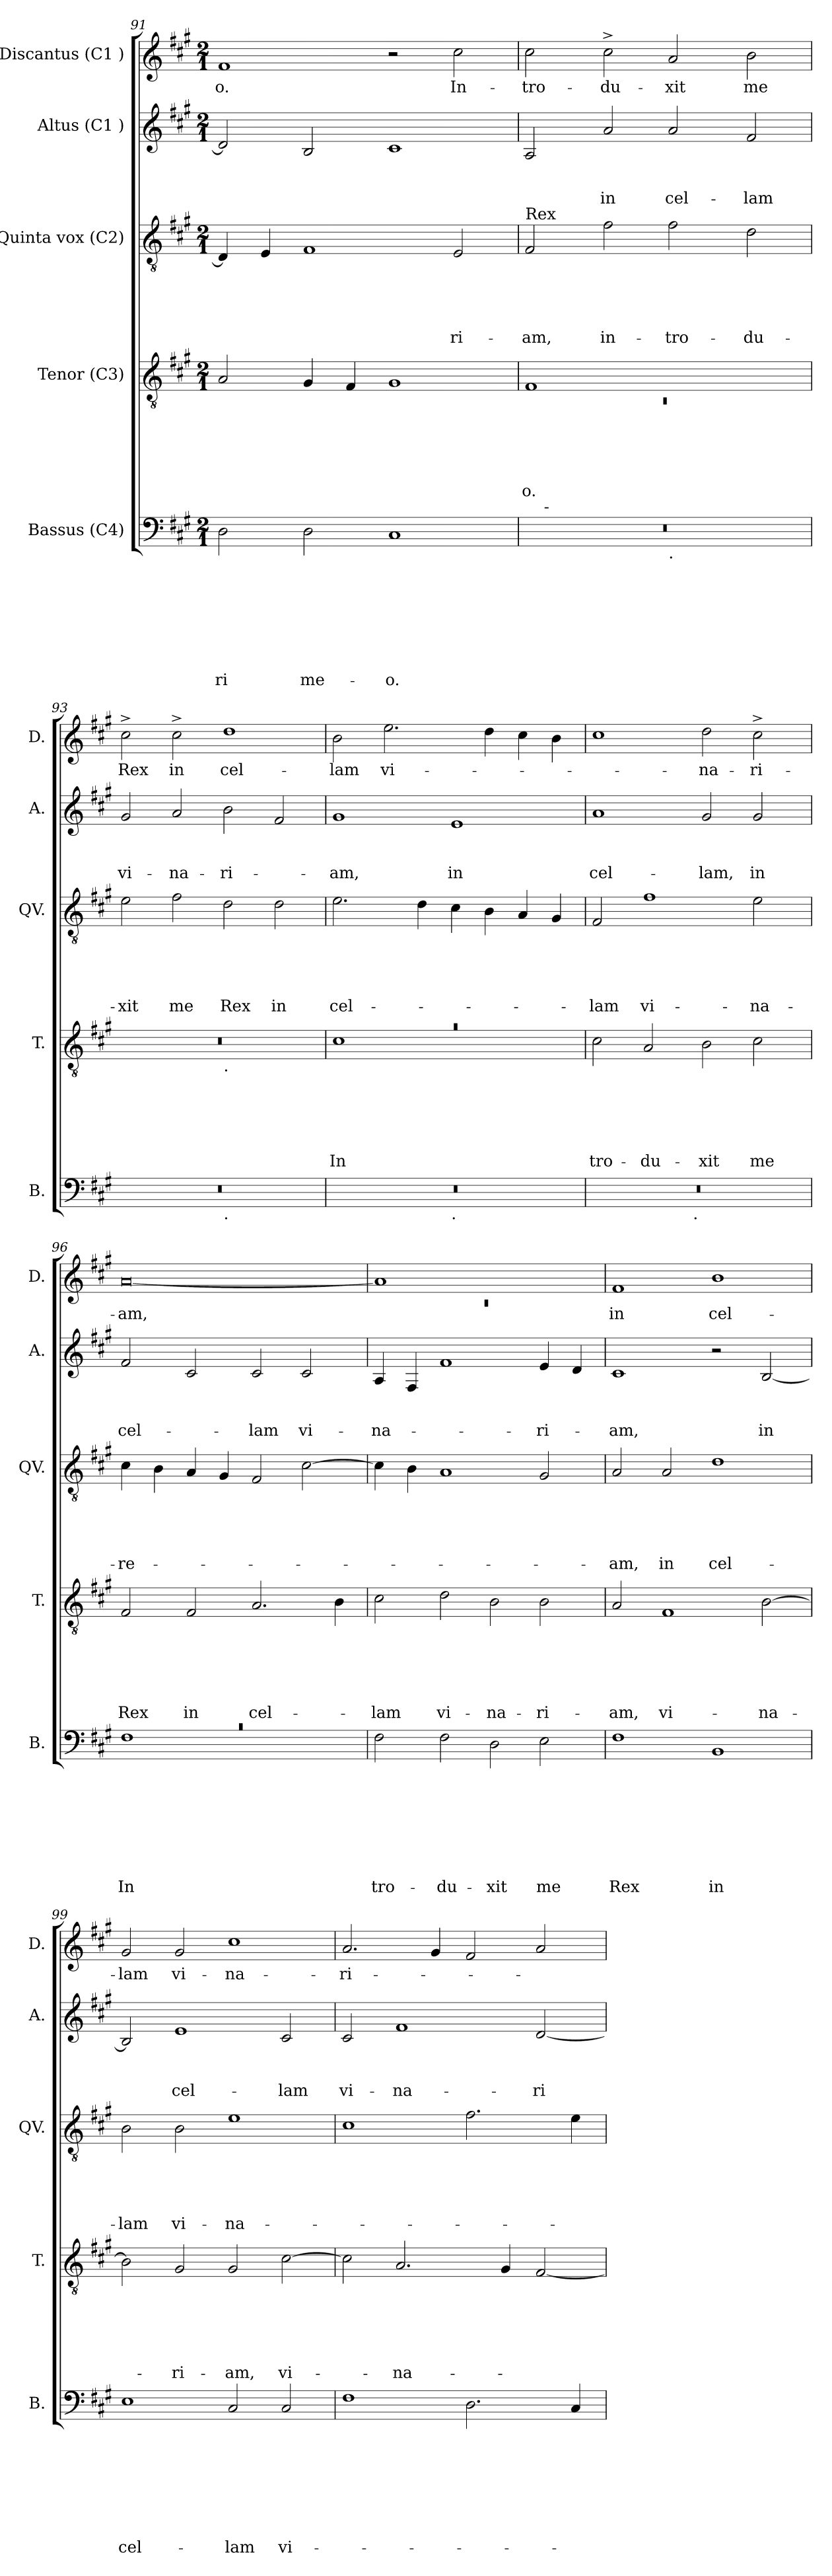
**kern	**text	**text	**text	**text	**text	**text	**text	**text	**kern	**text	**text	**text	**text	**text	**text	**kern	**text	**text	**text	**text	**text	**kern	**text	**text	**text	**kern	**text
*part5	*part5	*part5	*part5	*part5	*part5	*part5	*part5	*part5	*part4	*part4	*part4	*part4	*part4	*part4	*part4	*part3	*part3	*part3	*part3	*part3	*part3	*part2	*part2	*part2	*part2	*part1	*part1
*staff5	*staff5	*staff5	*staff5	*staff5	*staff5	*staff5	*staff5	*staff5	*staff4	*staff4	*staff4	*staff4	*staff4	*staff4	*staff4	*staff3	*staff3	*staff3	*staff3	*staff3	*staff3	*staff2	*staff2	*staff2	*staff2	*staff1	*staff1
*I"Bassus (C4)	*	*	*	*	*	*	*	*	*I"Tenor (C3)	*	*	*	*	*	*	*I"Quinta vox (C2)	*	*	*	*	*	*I"Altus (C1 )	*	*	*	*I"Discantus (C1 )	*
*I'B.	*	*	*	*	*	*	*	*	*I'T.	*	*	*	*	*	*	*I'QV.	*	*	*	*	*	*I'A.	*	*	*	*I'D.	*
*clefF4	*	*	*	*	*	*	*	*	*clefGv2	*	*	*	*	*	*	*clefGv2	*	*	*	*	*	*clefG2	*	*	*	*clefG2	*
*k[f#c#g#]	*	*	*	*	*	*	*	*	*k[f#c#g#]	*	*	*	*	*	*	*k[f#c#g#]	*	*	*	*	*	*k[f#c#g#]	*	*	*	*k[f#c#g#]	*
*A:	*	*	*	*	*	*	*	*	*A:	*	*	*	*	*	*	*A:	*	*	*	*	*	*A:	*	*	*	*A:	*
*M2/1	*	*	*	*	*	*	*	*	*M2/1	*	*	*	*	*	*	*M2/1	*	*	*	*	*	*M2/1	*	*	*	*M2/1	*
=91	=91	=91	=91	=91	=91	=91	=91	=91	=91	=91	=91	=91	=91	=91	=91	=91	=91	=91	=91	=91	=91	=91	=91	=91	=91	=91	=91
!	!	!	!	!	!	!	!	!LO:LY:b	!	!	!	!	!	!	!	!	!	!	!	!	!	!	!	!	!	!	!LO:LY:b
2D\	.	.	.	.	.	.	.	-ri	2A/	.	.	.	.	.	.	4D/]	.	.	.	.	.	2d/]	.	.	.	1f#	-o.
.	.	.	.	.	.	.	.	.	.	.	.	.	.	.	.	4E/	.	.	.	.	.	.	.	.	.	.	.
!	!	!	!	!	!	!	!	!LO:LY:b	!	!	!	!	!	!	!	!	!	!	!	!	!	!	!	!	!	!	!
2D\	.	.	.	.	.	.	.	me-	4G#/	.	.	.	.	.	.	1F#	.	.	.	.	.	2B/	.	.	.	.	.
.	.	.	.	.	.	.	.	.	4F#/	.	.	.	.	.	.	.	.	.	.	.	.	.	.	.	.	.	.
!	!	!	!	!	!	!	!	!LO:LY:b	!	!	!	!	!	!	!	!	!	!	!	!	!	!	!	!	!	!	!
1C#	.	.	.	.	.	.	.	-o.	1G#	.	.	.	.	.	.	.	.	.	.	.	.	1c#	.	.	.	2r	.
!	!	!	!	!	!	!	!	!	!	!	!	!	!	!	!	!	!	!	!	!	!LO:LY:b	!	!	!	!	!	!LO:LY:b
.	.	.	.	.	.	.	.	.	.	.	.	.	.	.	.	2E/	.	.	.	.	-ri-	.	.	.	.	2cc#\	In-
!!LO:LB:g=z
=92	=92	=92	=92	=92	=92	=92	=92	=92	=92	=92	=92	=92	=92	=92	=92	=92	=92	=92	=92	=92	=92	=92	=92	=92	=92	=92	=92
*	*	*	*	*	*	*	*	*	*^	*	*	*	*	*	*	*	*	*	*	*	*	*	*	*	*	*	*
!	!	!	!	!	!	!	!	!	!	!	!	!	!	!	!	!	!LO:TX:a:t=Rex	!	!	!	!	!	!	!	!	!	!	!
!	!	!	!	!	!	!	!	!	!	!LO:N:vis=1	!	!	!	!	!	!LO:LY:b	!	!	!	!	!	!LO:LY:b	!	!	!	!	!	!LO:LY:b
*^	*	*	*	*	*	*	*	*	*	*	*	*	*	*	*	*	*	*	*	*	*	*	*	*	*	*	*	*
*	*^	*	*	*	*	*	*	*	*	*	*	*	*	*	*	*	*	*	*	*	*	*	*	*	*	*	*	*	*
0r	16ryy	1ryy	.	.	.	.	.	.	.	.	1F#	0rC	.	.	.	.	.	-o.	2F#/	.	.	.	.	-am,	2A/	.	.	.	2cc#\	-tro-
!	!LO:TX:a:t=-	!	!	!	!	!	!	!	!	!	!	!	!	!	!	!	!	!	!	!	!	!	!	!	!	!	!	!	!	!
.	1ryy	.	.	.	.	.	.	.	.	.	.	.	.	.	.	.	.	.	.	.	.	.	.	.	.	.	.	.	.	.
!	!	!	!	!	!	!	!	!	!	!	!	!	!	!	!	!	!	!	!	!	!	!	!	!LO:LY:b	!	!	!	!LO:LY:b	!	!LO:LY:b
.	.	.	.	.	.	.	.	.	.	.	.	.	.	.	.	.	.	.	2f#\	.	.	.	.	in-	2a/	.	.	in	2cc#^>\	-du-
!	!	!LO:TX:b:t=.	!	!	!	!	!	!	!	!	!	!	!	!	!	!	!	!	!	!	!	!	!	!	!	!	!	!	!	!
!	!	!	!	!	!	!	!	!	!	!	!	!	!	!	!	!	!	!	!	!	!	!	!	!LO:LY:b	!	!	!	!LO:LY:b	!	!LO:LY:b
.	.	1ryy	.	.	.	.	.	.	.	.	1ryy	.	.	.	.	.	.	.	2f#\	.	.	.	.	-tro-	2a/	.	.	cel-	2a/	-xit
.	2...ryy	.	.	.	.	.	.	.	.	.	.	.	.	.	.	.	.	.	.	.	.	.	.	.	.	.	.	.	.	.
!	!	!	!	!	!	!	!	!	!	!	!	!	!	!	!	!	!	!	!	!	!	!	!	!LO:LY:b	!	!	!	!LO:LY:b	!	!LO:LY:b
.	.	.	.	.	.	.	.	.	.	.	.	.	.	.	.	.	.	.	2d\	.	.	.	.	-du-	2f#/	.	.	-lam	2b\	me
=93	=93	=93	=93	=93	=93	=93	=93	=93	=93	=93	=93	=93	=93	=93	=93	=93	=93	=93	=93	=93	=93	=93	=93	=93	=93	=93	=93	=93	=93	=93
!	!	!	!	!	!	!	!	!	!	!	!	!	!	!	!	!	!	!	!	!	!	!	!	!LO:LY:b	!	!	!	!LO:LY:b	!	!LO:LY:b
*	*v	*v	*	*	*	*	*	*	*	*	*	*	*	*	*	*	*	*	*	*	*	*	*	*	*	*	*	*	*	*
0r	1ryy	.	.	.	.	.	.	.	.	0r	1ryy	.	.	.	.	.	.	2e\	.	.	.	.	-xit	2g#/	.	.	vi-	2cc#^>\	Rex
!	!	!	!	!	!	!	!	!	!	!	!	!	!	!	!	!	!	!	!	!	!	!	!LO:LY:b	!	!	!	!LO:LY:b	!	!LO:LY:b
.	.	.	.	.	.	.	.	.	.	.	.	.	.	.	.	.	.	2f#\	.	.	.	.	me	2a/	.	.	-na-	2cc#^>\	in
!	!	!	!	!	!	!	!	!	!	!	!LO:TX:b:t=.	!	!	!	!	!	!	!	!	!	!	!	!	!	!	!	!	!	!
!	!LO:TX:b:t=.	!	!	!	!	!	!	!	!	!	!	!	!	!	!	!	!	!	!	!	!	!	!	!	!	!	!	!	!
!	!	!	!	!	!	!	!	!	!	!	!	!	!	!	!	!	!	!	!	!	!	!	!LO:LY:b	!	!	!	!LO:LY:b	!	!LO:LY:b
.	1ryy	.	.	.	.	.	.	.	.	.	1ryy	.	.	.	.	.	.	2d\	.	.	.	.	Rex	2b\	.	.	-ri-	1dd	cel-
!	!	!	!	!	!	!	!	!	!	!	!	!	!	!	!	!	!	!	!	!	!	!	!LO:LY:b	!	!	!	!	!	!
.	.	.	.	.	.	.	.	.	.	.	.	.	.	.	.	.	.	2d\	.	.	.	.	in	2f#/	.	.	.	.	.
=94	=94	=94	=94	=94	=94	=94	=94	=94	=94	=94	=94	=94	=94	=94	=94	=94	=94	=94	=94	=94	=94	=94	=94	=94	=94	=94	=94	=94	=94
!	!	!	!	!	!	!	!	!	!	!LO:N:vis=1	!	!	!	!	!	!	!LO:LY:b	!	!	!	!	!	!LO:LY:b	!	!	!	!LO:LY:b	!	!LO:LY:b
0r	1ryy	.	.	.	.	.	.	.	.	0ra	1c#	.	.	.	.	.	In-	2.e\	.	.	.	.	cel-	1g#	.	.	-am,	2b\	-lam
!	!	!	!	!	!	!	!	!	!	!	!	!	!	!	!	!	!	!	!	!	!	!	!	!	!	!	!	!	!LO:LY:b
.	.	.	.	.	.	.	.	.	.	.	.	.	.	.	.	.	.	.	.	.	.	.	.	.	.	.	.	2.ee\	vi-
.	.	.	.	.	.	.	.	.	.	.	.	.	.	.	.	.	.	4d\	.	.	.	.	.	.	.	.	.	.	.
!	!LO:TX:b:t=.	!	!	!	!	!	!	!	!	!	!	!	!	!	!	!	!	!	!	!	!	!	!	!	!	!	!	!	!
!	!	!	!	!	!	!	!	!	!	!	!	!	!	!	!	!	!	!	!	!	!	!	!	!	!	!	!LO:LY:b	!	!
.	1ryy	.	.	.	.	.	.	.	.	.	1ryy	.	.	.	.	.	.	4c#\	.	.	.	.	.	1e	.	.	in	.	.
.	.	.	.	.	.	.	.	.	.	.	.	.	.	.	.	.	.	4B\	.	.	.	.	.	.	.	.	.	4dd\	.
.	.	.	.	.	.	.	.	.	.	.	.	.	.	.	.	.	.	4A/	.	.	.	.	.	.	.	.	.	4cc#\	.
.	.	.	.	.	.	.	.	.	.	.	.	.	.	.	.	.	.	4G#/	.	.	.	.	.	.	.	.	.	4b\	.
*	*	*	*	*	*	*	*	*	*	*v	*v	*	*	*	*	*	*	*	*	*	*	*	*	*	*	*	*	*	*
=95	=95	=95	=95	=95	=95	=95	=95	=95	=95	=95	=95	=95	=95	=95	=95	=95	=95	=95	=95	=95	=95	=95	=95	=95	=95	=95	=95	=95
!	!	!	!	!	!	!	!	!	!	!	!	!	!	!	!	!LO:LY:b	!	!	!	!	!	!LO:LY:b	!	!	!	!LO:LY:b	!	!
0r	2ryy	.	.	.	.	.	.	.	.	2c#\	.	.	.	.	.	-tro-	2F#/	.	.	.	.	-lam	1a	.	.	cel-	1cc#	.
!	!	!	!	!	!	!	!	!	!	!	!	!	!	!	!	!LO:LY:b	!	!	!	!	!	!LO:LY:b	!	!	!	!	!	!
.	4...ryy	.	.	.	.	.	.	.	.	2A/	.	.	.	.	.	-du-	1f#	.	.	.	.	vi-	.	.	.	.	.	.
!	!LO:TX:b:t=.	!	!	!	!	!	!	!	!	!	!	!	!	!	!	!	!	!	!	!	!	!	!	!	!	!	!	!
.	1ryy	.	.	.	.	.	.	.	.	.	.	.	.	.	.	.	.	.	.	.	.	.	.	.	.	.	.	.
!	!	!	!	!	!	!	!	!	!	!	!	!	!	!	!	!LO:LY:b	!	!	!	!	!	!	!	!	!	!LO:LY:b	!	!LO:LY:b
.	.	.	.	.	.	.	.	.	.	2B\	.	.	.	.	.	-xit	.	.	.	.	.	.	2g#/	.	.	-lam,	2dd\	-na-
!	!	!	!	!	!	!	!	!	!	!	!	!	!	!	!	!LO:LY:b	!	!	!	!	!	!LO:LY:b	!	!	!	!LO:LY:b	!	!LO:LY:b
.	.	.	.	.	.	.	.	.	.	2c#\	.	.	.	.	.	me	2e\	.	.	.	.	-na-	2g#/	.	.	in	2cc#^>\	-ri-
.	32ryy	.	.	.	.	.	.	.	.	.	.	.	.	.	.	.	.	.	.	.	.	.	.	.	.	.	.	.
!!LO:LB:g=z
=96	=96	=96	=96	=96	=96	=96	=96	=96	=96	=96	=96	=96	=96	=96	=96	=96	=96	=96	=96	=96	=96	=96	=96	=96	=96	=96	=96	=96
!LO:N:vis=1	!	!	!	!	!	!	!	!	!LO:LY:b	!	!	!	!	!	!	!LO:LY:b	!	!	!	!	!	!LO:LY:b	!	!	!	!LO:LY:b	!	!LO:LY:b
0rc	1F#	.	.	.	.	.	.	.	In-	2F#/	.	.	.	.	.	Rex	4c#\	.	.	.	.	-re-	2f#/	.	.	cel-	[<0a	-am,
.	.	.	.	.	.	.	.	.	.	.	.	.	.	.	.	.	4B\	.	.	.	.	.	.	.	.	.	.	.
!	!	!	!	!	!	!	!	!	!	!	!	!	!	!	!	!LO:LY:b	!	!	!	!	!	!	!	!	!	!	!	!
.	.	.	.	.	.	.	.	.	.	2F#/	.	.	.	.	.	in	4A/	.	.	.	.	.	2c#/	.	.	.	.	.
.	.	.	.	.	.	.	.	.	.	.	.	.	.	.	.	.	4G#/	.	.	.	.	.	.	.	.	.	.	.
!	!	!	!	!	!	!	!	!	!	!	!	!	!	!	!	!LO:LY:b	!	!	!	!	!	!	!	!	!	!LO:LY:b	!	!
.	1ryy	.	.	.	.	.	.	.	.	2.A/	.	.	.	.	.	cel-	2F#/	.	.	.	.	.	2c#/	.	.	-lam	.	.
!	!	!	!	!	!	!	!	!	!	!	!	!	!	!	!	!	!	!	!	!	!	!	!	!	!	!LO:LY:b	!	!
.	.	.	.	.	.	.	.	.	.	.	.	.	.	.	.	.	[>2c#\	.	.	.	.	.	2c#/	.	.	vi-	.	.
.	.	.	.	.	.	.	.	.	.	4B\	.	.	.	.	.	.	.	.	.	.	.	.	.	.	.	.	.	.
*v	*v	*	*	*	*	*	*	*	*	*	*	*	*	*	*	*	*	*	*	*	*	*	*	*	*	*	*	*
=97	=97	=97	=97	=97	=97	=97	=97	=97	=97	=97	=97	=97	=97	=97	=97	=97	=97	=97	=97	=97	=97	=97	=97	=97	=97	=97	=97
*	*	*	*	*	*	*	*	*	*	*	*	*	*	*	*	*	*	*	*	*	*	*	*	*	*	*^	*
!	!	!	!	!	!	!	!	!LO:LY:b	!	!	!	!	!	!	!LO:LY:b	!	!	!	!	!	!	!	!	!	!LO:LY:b	!	!LO:N:vis=1	!
2F#\	.	.	.	.	.	.	.	-tro-	2c#\	.	.	.	.	.	-lam	4c#\]	.	.	.	.	.	4A/	.	.	-na-	1a]	0rc	.
.	.	.	.	.	.	.	.	.	.	.	.	.	.	.	.	4B\	.	.	.	.	.	4F#/	.	.	.	.	.	.
!	!	!	!	!	!	!	!	!LO:LY:b	!	!	!	!	!	!	!LO:LY:b	!	!	!	!	!	!	!	!	!	!	!	!	!
2F#\	.	.	.	.	.	.	.	-du-	2d\	.	.	.	.	.	vi-	1A	.	.	.	.	.	1f#	.	.	.	.	.	.
!	!	!	!	!	!	!	!	!LO:LY:b	!	!	!	!	!	!	!LO:LY:b	!	!	!	!	!	!	!	!	!	!	!	!	!
2D\	.	.	.	.	.	.	.	-xit	2B\	.	.	.	.	.	-na-	.	.	.	.	.	.	.	.	.	.	1ryy	.	.
!	!	!	!	!	!	!	!	!LO:LY:b	!	!	!	!	!	!	!LO:LY:b	!	!	!	!	!	!	!	!	!	!LO:LY:b	!	!	!
2E\	.	.	.	.	.	.	.	me	2B\	.	.	.	.	.	-ri-	2G#/	.	.	.	.	.	4e/	.	.	-ri-	.	.	.
.	.	.	.	.	.	.	.	.	.	.	.	.	.	.	.	.	.	.	.	.	.	4d/	.	.	.	.	.	.
*	*	*	*	*	*	*	*	*	*	*	*	*	*	*	*	*	*	*	*	*	*	*	*	*	*	*v	*v	*
=98	=98	=98	=98	=98	=98	=98	=98	=98	=98	=98	=98	=98	=98	=98	=98	=98	=98	=98	=98	=98	=98	=98	=98	=98	=98	=98	=98
!	!	!	!	!	!	!	!	!LO:LY:b	!	!	!	!	!	!	!LO:LY:b	!	!	!	!	!	!LO:LY:b	!	!	!	!LO:LY:b	!	!LO:LY:b
1F#	.	.	.	.	.	.	.	Rex	2A/	.	.	.	.	.	-am,	2A/	.	.	.	.	-am,	1c#	.	.	-am,	1f#	in
!	!	!	!	!	!	!	!	!	!	!	!	!	!	!	!LO:LY:b	!	!	!	!	!	!LO:LY:b	!	!	!	!	!	!
.	.	.	.	.	.	.	.	.	1F#	.	.	.	.	.	vi-	2A/	.	.	.	.	in	.	.	.	.	.	.
!	!	!	!	!	!	!	!	!LO:LY:b	!	!	!	!	!	!	!	!	!	!	!	!	!LO:LY:b	!	!	!	!	!	!LO:LY:b
1BB	.	.	.	.	.	.	.	in	.	.	.	.	.	.	.	1d	.	.	.	.	cel-	2r	.	.	.	1b	cel-
!	!	!	!	!	!	!	!	!	!	!	!	!	!	!	!LO:LY:b	!	!	!	!	!	!	!	!	!	!LO:LY:b	!	!
.	.	.	.	.	.	.	.	.	[>2B\	.	.	.	.	.	-na-	.	.	.	.	.	.	[<2B/	.	.	in	.	.
=99	=99	=99	=99	=99	=99	=99	=99	=99	=99	=99	=99	=99	=99	=99	=99	=99	=99	=99	=99	=99	=99	=99	=99	=99	=99	=99	=99
!	!	!	!	!	!	!	!	!LO:LY:b	!	!	!	!	!	!	!	!	!	!	!	!	!LO:LY:b	!	!	!	!	!	!LO:LY:b
1E	.	.	.	.	.	.	.	cel-	2B\]	.	.	.	.	.	.	2B\	.	.	.	.	-lam	2B/]	.	.	.	2g#/	-lam
!	!	!	!	!	!	!	!	!	!	!	!	!	!	!	!LO:LY:b	!	!	!	!	!	!LO:LY:b	!	!	!	!LO:LY:b	!	!LO:LY:b
.	.	.	.	.	.	.	.	.	2G#/	.	.	.	.	.	-ri-	2B\	.	.	.	.	vi-	1e	.	.	cel-	2g#/	vi-
!	!	!	!	!	!	!	!	!LO:LY:b	!	!	!	!	!	!	!LO:LY:b	!	!	!	!	!	!LO:LY:b	!	!	!	!	!	!LO:LY:b
2C#/	.	.	.	.	.	.	.	-lam	2G#/	.	.	.	.	.	-am,	1e	.	.	.	.	-na-	.	.	.	.	1cc#	-na-
!	!	!	!	!	!	!	!	!LO:LY:b	!	!	!	!	!	!	!LO:LY:b	!	!	!	!	!	!	!	!	!	!LO:LY:b	!	!
2C#/	.	.	.	.	.	.	.	vi-	[>2c#\	.	.	.	.	.	vi-	.	.	.	.	.	.	2c#/	.	.	-lam	.	.
!!LO:PB:g=z
=100	=100	=100	=100	=100	=100	=100	=100	=100	=100	=100	=100	=100	=100	=100	=100	=100	=100	=100	=100	=100	=100	=100	=100	=100	=100	=100	=100
!	!	!	!	!	!	!	!	!	!	!	!	!	!	!	!	!	!	!	!	!	!	!	!	!	!LO:LY:b	!	!LO:LY:b
1F#	.	.	.	.	.	.	.	.	2c#\]	.	.	.	.	.	.	1c#	.	.	.	.	.	2c#/	.	.	vi-	2.a/	-ri-
!	!	!	!	!	!	!	!	!	!	!	!	!	!	!	!LO:LY:b	!	!	!	!	!	!	!	!	!	!LO:LY:b	!	!
.	.	.	.	.	.	.	.	.	2.A/	.	.	.	.	.	-na-	.	.	.	.	.	.	1f#	.	.	-na-	.	.
.	.	.	.	.	.	.	.	.	.	.	.	.	.	.	.	.	.	.	.	.	.	.	.	.	.	4g#/	.
2.D\	.	.	.	.	.	.	.	.	.	.	.	.	.	.	.	2.f#\	.	.	.	.	.	.	.	.	.	2f#/	.
.	.	.	.	.	.	.	.	.	4G#/	.	.	.	.	.	.	.	.	.	.	.	.	.	.	.	.	.	.
!	!	!	!	!	!	!	!	!	!	!	!	!	!	!	!	!	!	!	!	!	!	!	!	!	!LO:LY:b	!	!
.	.	.	.	.	.	.	.	.	[<2F#/	.	.	.	.	.	.	.	.	.	.	.	.	[<2d/	.	.	-ri-	2a/	.
4C#/	.	.	.	.	.	.	.	.	.	.	.	.	.	.	.	4e\	.	.	.	.	.	.	.	.	.	.	.
=	=	=	=	=	=	=	=	=	=	=	=	=	=	=	=	=	=	=	=	=	=	=	=	=	=	=	=
*-	*-	*-	*-	*-	*-	*-	*-	*-	*-	*-	*-	*-	*-	*-	*-	*-	*-	*-	*-	*-	*-	*-	*-	*-	*-	*-	*-
